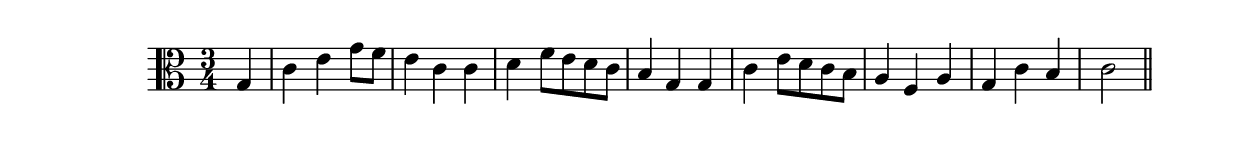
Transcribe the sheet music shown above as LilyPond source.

\version "2.19.49"
%{\header {
  title = "The Ash Grove (Wales)"
  composer = "anonymous"
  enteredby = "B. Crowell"
}%}
\score{{\key c \major
\time 3/4
%{\tempo 4=100
%}\clef C
\relative c' {
  \partial 4
  g4 |
  c e g8 f | e4 c c | d f8 e d c | b4 g g | c4 e8 d c b | a4 f a | g c b | c2
  \bar "||"
}

}}